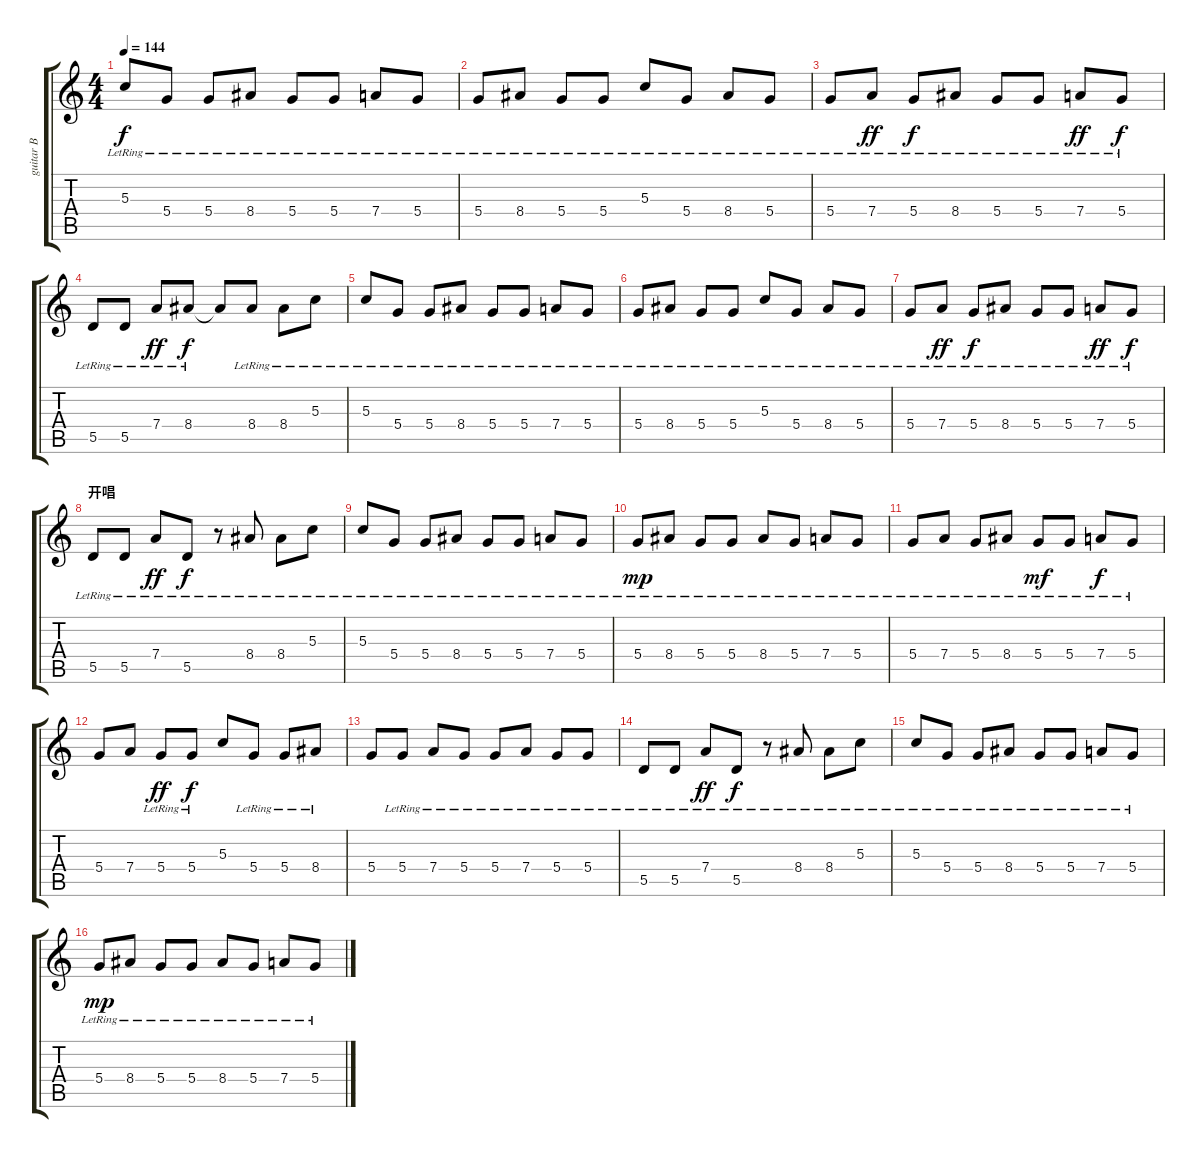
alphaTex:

\track ("guitar B" "guitar B") {instrument electricguitarmuted}
\staff {score tabs}
\tuning (E4 B3 G3 D3 A2 E2) {hide}
\ts (4 4)
\tempo 144
\clef g2
\ks c
5.3{lr}.8{dy f} 5.4{lr}.8 5.4{lr}.8 8.4{lr}.8 5.4{lr}.8 5.4{lr}.8 7.4{lr}.8 5.4{lr}.8 |
5.4{lr}.8 8.4{lr}.8 5.4{lr}.8 5.4{lr}.8 5.3{lr}.8 5.4{lr}.8 8.4{lr}.8 5.4{lr}.8 |
5.4{lr}.8 7.4{lr}.8{dy ff} 5.4{lr}.8{dy f} 8.4{lr}.8 5.4{lr}.8 5.4{lr}.8 7.4{lr}.8{dy ff} 5.4{lr}.8{dy f} |
5.5{lr}.8{volume 16} 5.5{lr}.8 7.4{lr}.8{dy ff} 8.4{lr}.8{dy f} 8.4{t}.8 8.4{lr}.8 8.4{lr}.8 5.3{lr}.8 |
5.3{lr}.8 5.4{lr}.8 5.4{lr}.8 8.4{lr}.8 5.4{lr}.8 5.4{lr}.8 7.4{lr}.8 5.4{lr}.8 |
5.4{lr}.8 8.4{lr}.8 5.4{lr}.8 5.4{lr}.8 5.3{lr}.8 5.4{lr}.8 8.4{lr}.8 5.4{lr}.8 |
5.4{lr}.8 7.4{lr}.8{dy ff} 5.4{lr}.8{dy f} 8.4{lr}.8 5.4{lr}.8 5.4{lr}.8 7.4{lr}.8{dy ff} 5.4{lr}.8{dy f} |
\section ("" "开唱")
5.5{lr}.8{volume 16} 5.5{lr}.8 7.4{lr}.8{dy ff} 5.5{lr}.8{dy f} r.8 8.4{lr}.8 8.4{lr}.8 5.3{lr}.8 |
5.3{lr}.8 5.4{lr}.8 5.4{lr}.8 8.4{lr}.8 5.4{lr}.8 5.4{lr}.8 7.4{lr}.8 5.4{lr}.8 |
5.4{lr}.8{dy mp} 8.4{lr}.8 5.4{lr}.8 5.4{lr}.8 8.4{lr}.8 5.4{lr}.8 7.4{lr}.8 5.4{lr}.8 |
5.4{lr}.8 7.4{lr}.8 5.4{lr}.8 8.4{lr}.8 5.4{lr}.8{dy mf} 5.4{lr}.8 7.4{lr}.8{dy f} 5.4{lr}.8 |
5.4.8{volume 16} 7.4.8 5.4{lr}.8{dy ff} 5.4{lr}.8{dy f} 5.3.8 5.4{lr}.8 5.4{lr}.8 8.4{lr}.8 |
5.4.8 5.4{lr}.8 7.4{lr}.8 5.4{lr}.8 5.4{lr}.8 7.4{lr}.8 5.4{lr}.8 5.4{lr}.8 |
5.5{lr}.8{volume 16} 5.5{lr}.8 7.4{lr}.8{dy ff} 5.5{lr}.8{dy f} r.8 8.4{lr}.8 8.4{lr}.8 5.3{lr}.8 |
5.3{lr}.8 5.4{lr}.8 5.4{lr}.8 8.4{lr}.8 5.4{lr}.8 5.4{lr}.8 7.4{lr}.8 5.4{lr}.8 |
5.4{lr}.8{dy mp} 8.4{lr}.8 5.4{lr}.8 5.4{lr}.8 8.4{lr}.8 5.4{lr}.8 7.4{lr}.8 5.4{lr}.8
